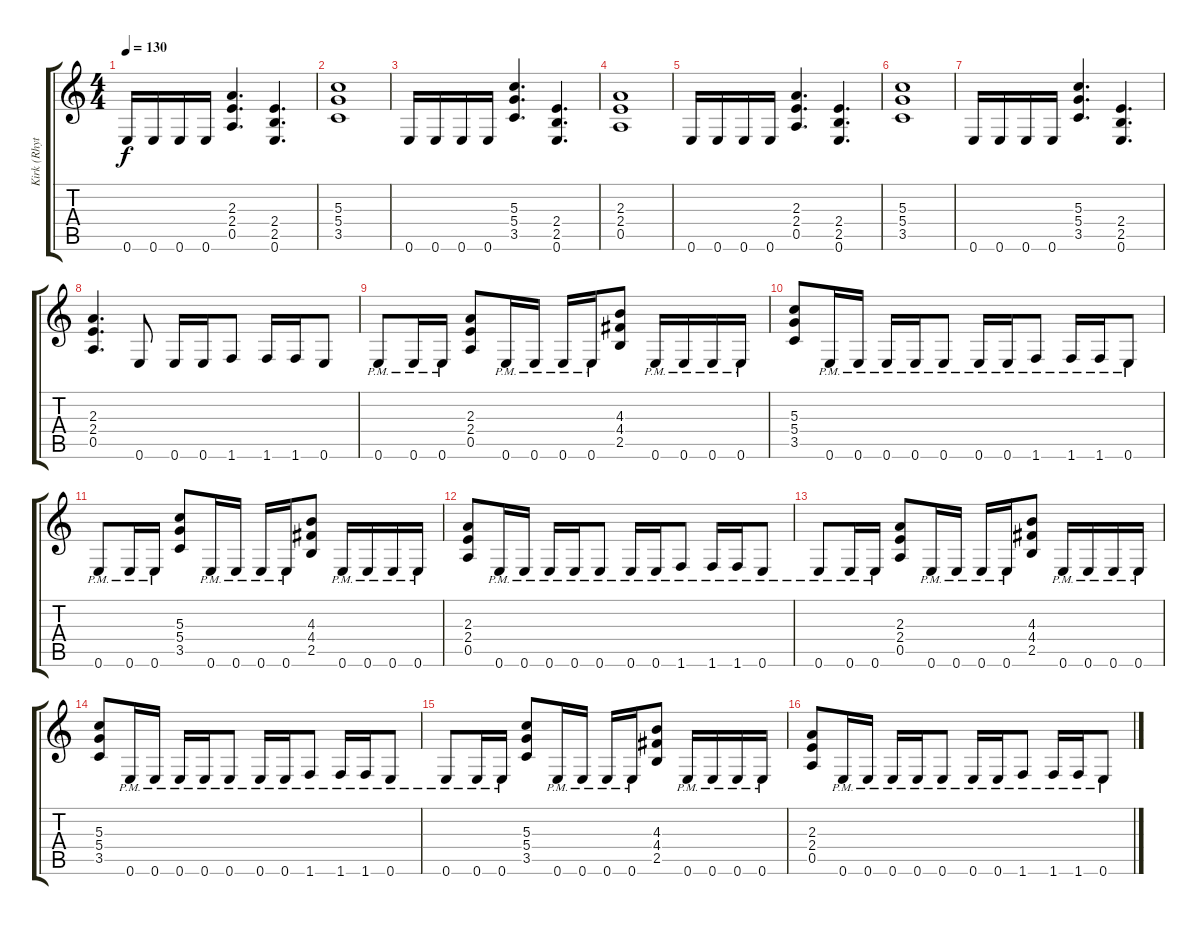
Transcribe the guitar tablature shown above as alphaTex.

\track ("Kirk (Rhythm Guitar)" "Kirk (Rhyt") {instrument distortionguitar}
\staff {score tabs}
\tuning (E4 B3 G3 D3 A2 E2) {hide}
\ts (4 4)
\tempo 130
\clef g2
\ks c
0.6.16{dy f} 0.6.16 0.6.16 0.6.16 (2.3 2.4 0.5).4{d} (2.4 2.5 0.6).4{d} |
(5.3 5.4 3.5).1 |
0.6.16 0.6.16 0.6.16 0.6.16 (5.3 5.4 3.5).4{d} (2.4 2.5 0.6).4{d} |
(2.3 2.4 0.5).1 |
0.6.16 0.6.16 0.6.16 0.6.16 (2.3 2.4 0.5).4{d} (2.4 2.5 0.6).4{d} |
(5.3 5.4 3.5).1 |
0.6.16 0.6.16 0.6.16 0.6.16 (5.3 5.4 3.5).4{d} (2.4 2.5 0.6).4{d} |
(2.3 2.4 0.5).4{d} 0.6.8 0.6.16 0.6.16 1.6.8 1.6.16 1.6.16 0.6.8 |
0.6{pm}.8 0.6{pm}.16 0.6{pm}.16 (2.3 2.4 0.5).8 0.6{pm}.16 0.6{pm}.16 0.6{pm}.16 0.6{pm}.16 (4.3 4.4 2.5).8 0.6{pm}.16 0.6{pm}.16 0.6{pm}.16 0.6{pm}.16 |
(5.3 5.4 3.5).8 0.6{pm}.16 0.6{pm}.16 0.6{pm}.16 0.6{pm}.16 0.6{pm}.8 0.6{pm}.16 0.6{pm}.16 1.6{pm}.8 1.6{pm}.16 1.6{pm}.16 0.6{pm}.8 |
0.6{pm}.8 0.6{pm}.16 0.6{pm}.16 (5.3 5.4 3.5).8 0.6{pm}.16 0.6{pm}.16 0.6{pm}.16 0.6{pm}.16 (4.3 4.4 2.5).8 0.6{pm}.16 0.6{pm}.16 0.6{pm}.16 0.6{pm}.16 |
(2.3 2.4 0.5).8 0.6{pm}.16 0.6{pm}.16 0.6{pm}.16 0.6{pm}.16 0.6{pm}.8 0.6{pm}.16 0.6{pm}.16 1.6{pm}.8 1.6{pm}.16 1.6{pm}.16 0.6{pm}.8 |
0.6{pm}.8 0.6{pm}.16 0.6{pm}.16 (2.3 2.4 0.5).8 0.6{pm}.16 0.6{pm}.16 0.6{pm}.16 0.6{pm}.16 (4.3 4.4 2.5).8 0.6{pm}.16 0.6{pm}.16 0.6{pm}.16 0.6{pm}.16 |
(5.3 5.4 3.5).8 0.6{pm}.16 0.6{pm}.16 0.6{pm}.16 0.6{pm}.16 0.6{pm}.8 0.6{pm}.16 0.6{pm}.16 1.6{pm}.8 1.6{pm}.16 1.6{pm}.16 0.6{pm}.8 |
0.6{pm}.8 0.6{pm}.16 0.6{pm}.16 (5.3 5.4 3.5).8 0.6{pm}.16 0.6{pm}.16 0.6{pm}.16 0.6{pm}.16 (4.3 4.4 2.5).8 0.6{pm}.16 0.6{pm}.16 0.6{pm}.16 0.6{pm}.16 |
(2.3 2.4 0.5).8 0.6{pm}.16 0.6{pm}.16 0.6{pm}.16 0.6{pm}.16 0.6{pm}.8 0.6{pm}.16 0.6{pm}.16 1.6{pm}.8 1.6{pm}.16 1.6{pm}.16 0.6{pm}.8
